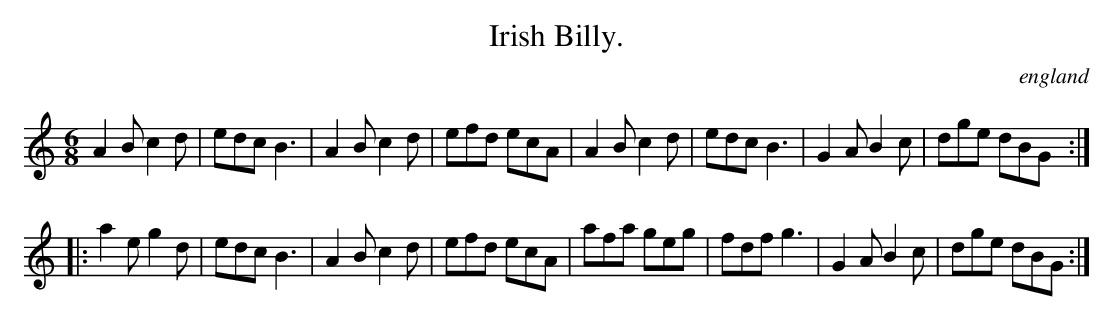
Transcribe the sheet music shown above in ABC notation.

X:1
T:Irish Billy.
O:england
M:6/8
L:1/8
K:GMix
A2B c2d|edc B3|A2B c2d|efd ecA |\
A2B c2d|edc B3|G2A B2c|dge dBG::
a2e g2d|edc B3|A2B c2d|efd ecA |\
afa geg|fdf g3|G2A B2c|dge dBG:|
